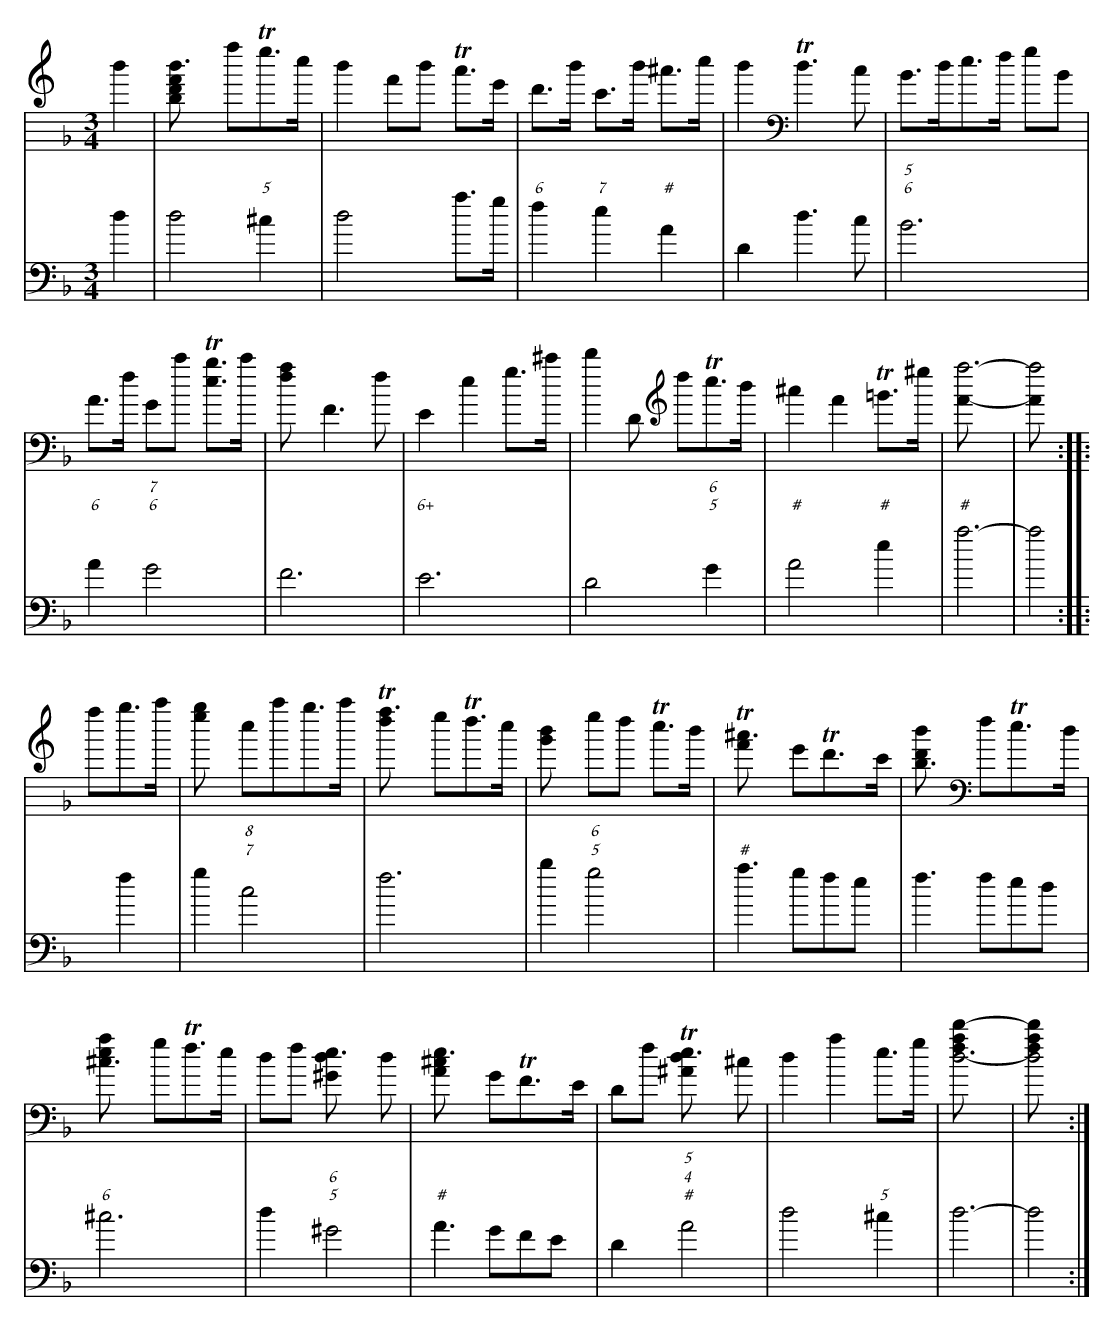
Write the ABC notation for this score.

X:1
M:3/4
L:1/8
K:DM
V:Gb clef=treble8 bracket=2 space=+5pt
V:Bc clef=bass
Q:"Corrente"
[V:Gb] d2 | [d3AFD] aTg>e | d2 Ad Tc>G | F>d E>d ^c>e | \
    d2 [K:bass] Td3 c | B>de>f gB |
[V:Bc] d2 | d4 "5"^c2 | d4 a>g | "6"f2 "7"e2 "#"A2 | \
    D2 d3 c | "5""6"B6 |
[V:Gb] A>f Gc' T[be]>c' | [f2a] F3 f | E2 e2 g>^c' | \
    d'2 D [K:treble8] fTe>d | ^c2 A2 T=B>^g | [a6-A-] | [a4A] ::
[V:Bc] "6"A2 "7""6"G4 | F6 | "6+"E6 | \
    D4 "6""5"G2 | "#"A4 "#"e2 | "#"a6- | a4 ::
%%newpage
[V:Gb] ab>c' | [b2g] ec'b>c' | T[a3f] gTf>e | [d2B] gf Te>d | \
    T[^c3A] GTF>E | [D3Fd] [K:bass] fTe>d |
[V:Bc] x f2 | g2 "8""7"c4 | f6 | b2 "6""5"g4 | \
    "#"a3 gfe | f3 fed |
[V:Gb] [^c3ea] gTf>e | df [e3d^G] d | [e3^cA] GTF>E | \
    Df T[e3d^A] ^c | d2 a2 e>g | [d6-fad'-] | [d4fad'] :|
[V:Bc] "6"^c6 | d2 "6\n5"^G4 | "#"A3 GFE | \
    D2 "5\n4""#"A4 | d4 "5"^c2 | d6- | d4 :|
